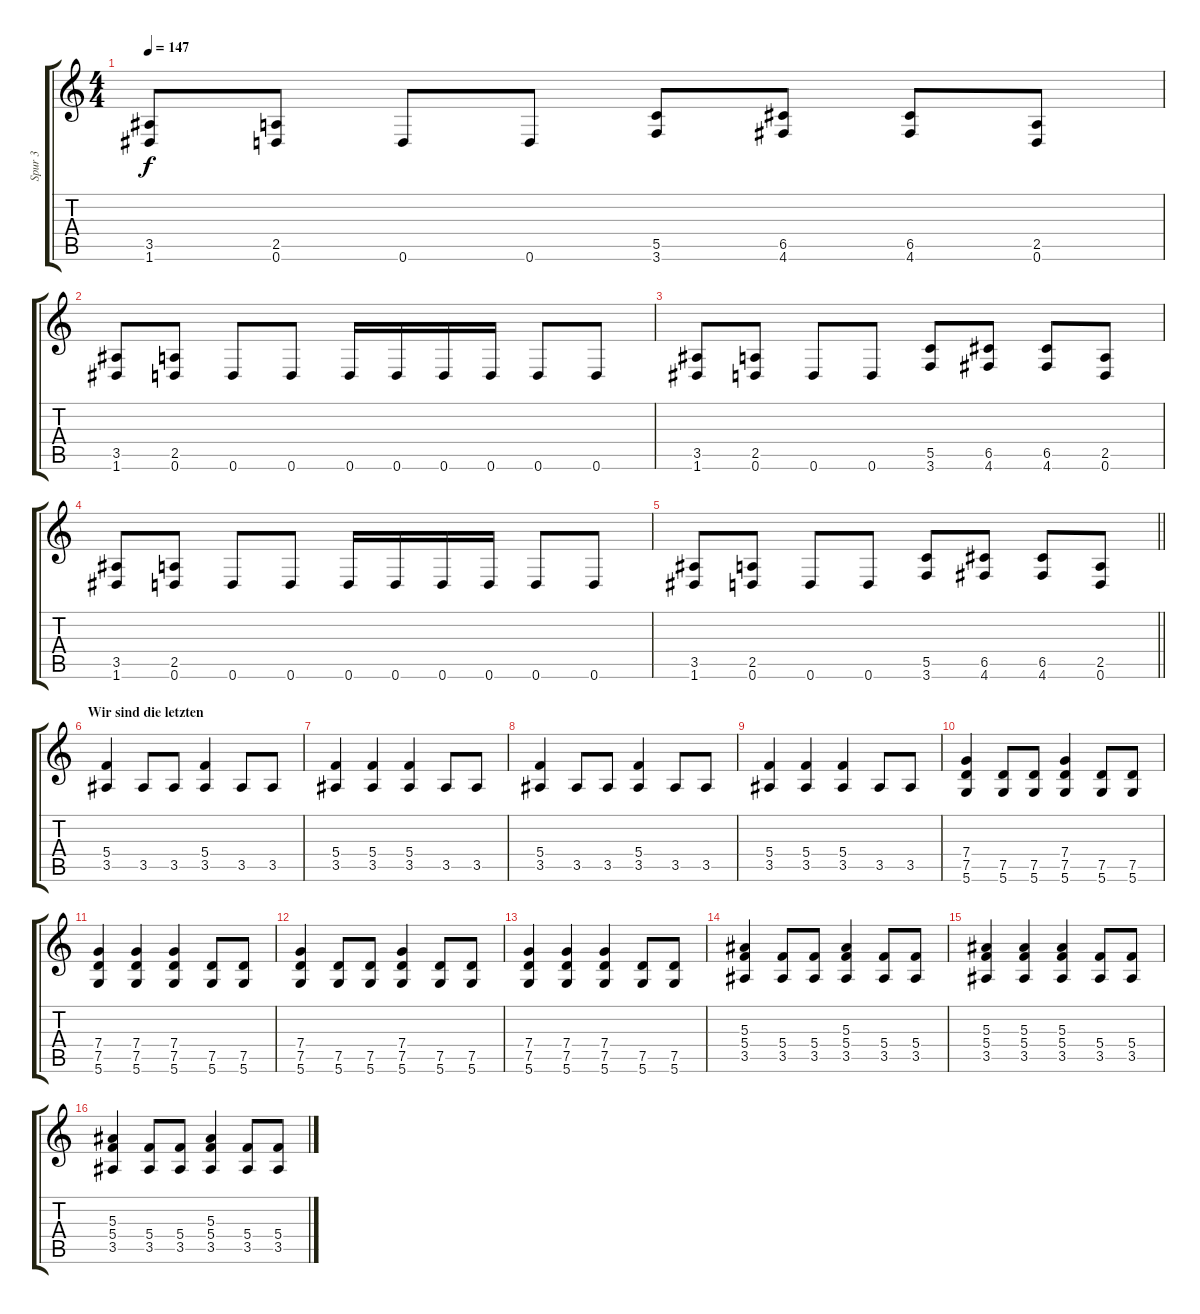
\track ("Spur 3" "Spur 3") {instrument distortionguitar}
\staff {score tabs}
\tuning (D4 A3 F3 C3 G2 D2) {hide}
\ts (4 4)
\tempo 147
\clef g2
\ks c
(3.5 1.6).8{dy f} (2.5 0.6).8 0.6.8 0.6.8 (5.5 3.6).8 (6.5 4.6).8 (6.5 4.6).8 (2.5 0.6).8 |
(3.5 1.6).8 (2.5 0.6).8 0.6.8 0.6.8 0.6.16 0.6.16 0.6.16 0.6.16 0.6.8 0.6.8 |
(3.5 1.6).8 (2.5 0.6).8 0.6.8 0.6.8 (5.5 3.6).8 (6.5 4.6).8 (6.5 4.6).8 (2.5 0.6).8 |
(3.5 1.6).8 (2.5 0.6).8 0.6.8 0.6.8 0.6.16 0.6.16 0.6.16 0.6.16 0.6.8 0.6.8 |
\barLineRight lightlight
(3.5 1.6).8 (2.5 0.6).8 0.6.8 0.6.8 (5.5 3.6).8 (6.5 4.6).8 (6.5 4.6).8 (2.5 0.6).8 |
\section ("" "Wir sind die letzten")
(5.4 3.5).4 3.5.8 3.5.8 (5.4 3.5).4 3.5.8 3.5.8 |
(5.4 3.5).4 (5.4 3.5).4 (5.4 3.5).4 3.5.8 3.5.8 |
(5.4 3.5).4 3.5.8 3.5.8 (5.4 3.5).4 3.5.8 3.5.8 |
(5.4 3.5).4 (5.4 3.5).4 (5.4 3.5).4 3.5.8 3.5.8 |
(7.4 7.5 5.6).4 (7.5 5.6).8 (7.5 5.6).8 (7.4 7.5 5.6).4 (7.5 5.6).8 (7.5 5.6).8 |
(7.4 7.5 5.6).4 (7.4 7.5 5.6).4 (7.4 7.5 5.6).4 (7.5 5.6).8 (7.5 5.6).8 |
(7.4 7.5 5.6).4 (7.5 5.6).8 (7.5 5.6).8 (7.4 7.5 5.6).4 (7.5 5.6).8 (7.5 5.6).8 |
(7.4 7.5 5.6).4 (7.4 7.5 5.6).4 (7.4 7.5 5.6).4 (7.5 5.6).8 (7.5 5.6).8 |
(5.3 5.4 3.5).4 (5.4 3.5).8 (5.4 3.5).8 (5.3 5.4 3.5).4 (5.4 3.5).8 (5.4 3.5).8 |
(5.3 5.4 3.5).4 (5.3 5.4 3.5).4 (5.3 5.4 3.5).4 (5.4 3.5).8 (5.4 3.5).8 |
(5.3 5.4 3.5).4 (5.4 3.5).8 (5.4 3.5).8 (5.3 5.4 3.5).4 (5.4 3.5).8 (5.4 3.5).8
